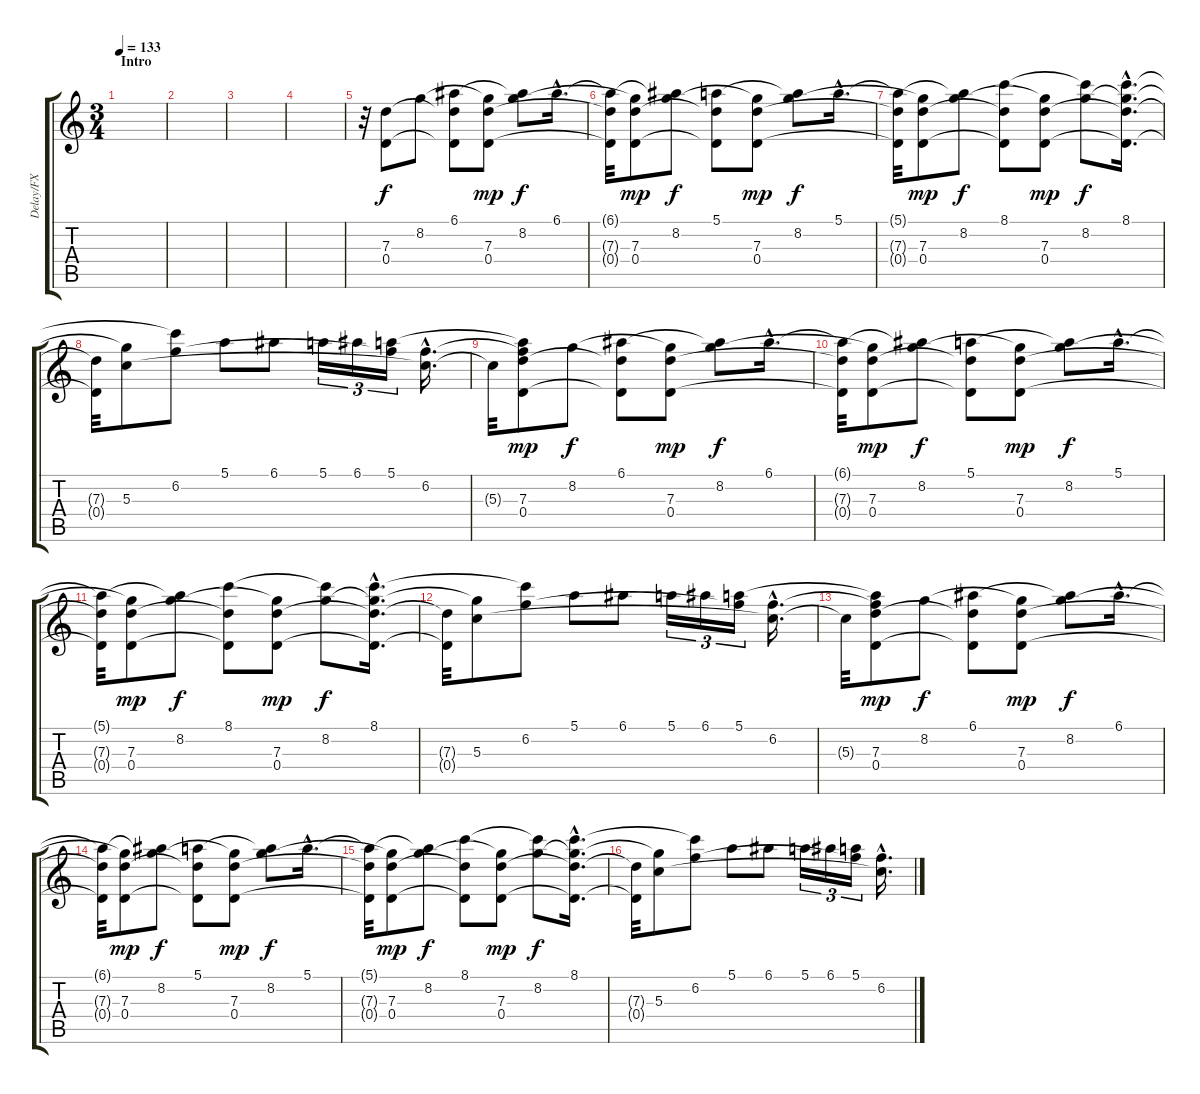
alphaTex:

\track ("Delay/FX" "Delay/FX") {instrument acousticguitarsteel}
\staff {score tabs}
\tuning (E4 B3 G3 D3 A2 E2) {hide}
\ts (3 4)
\section ("" "Intro")
\tempo 133
\clef g2
\ks c
|
|
|
|
r.32 (7.3 0.4).8 8.2.8{dy f} (6.1 7.3{t} 0.4{t}).8 (8.2{t} 7.3 0.4).8{dy mp} (6.1{t} 8.2).8{dy f} 6.1{hac}.16{d} |
(6.1{t} 7.3{t} 0.4{t}).32 (8.2{t} 7.3 0.4).8{dy mp} (6.1{t} 8.2).8{dy f} (5.1 7.3{t} 0.4{t}).8 (8.2{t} 7.3 0.4).8{dy mp} (5.1{t} 8.2).8{dy f} 5.1{hac}.16{d} |
(5.1{t} 7.3{t} 0.4{t}).32 (8.2{t} 7.3 0.4).8{dy mp} (5.1{t} 8.2).8{dy f} (8.1 7.3{t} 0.4{t}).8 (8.2{t} 7.3 0.4).8{dy mp} (8.1{t} 8.2).8{dy f} (8.1{hac} 8.2{hac t} 7.3{hac t} 0.4{hac t}).16{d} |
(7.3{t} 0.4{t}).32 (8.2{t} 5.3).8 (8.1{t} 6.2).8 5.1.8 6.1.8 5.1.16{tu (3 2)} 6.1.16{tu (3 2)} (5.1 6.2{t}).16{tu (3 2)} (6.2{hac} 5.3{hac t}).16{d} |
5.3{t}.32 (5.1{t} 6.2{t} 7.3 0.4).8{dy mp} 8.2.8{dy f} (6.1 7.3{t} 0.4{t}).8 (8.2{t} 7.3 0.4).8{dy mp} (6.1{t} 8.2).8{dy f} 6.1{hac}.16{d} |
(6.1{t} 7.3{t} 0.4{t}).32 (8.2{t} 7.3 0.4).8{dy mp} (6.1{t} 8.2).8{dy f} (5.1 7.3{t} 0.4{t}).8 (8.2{t} 7.3 0.4).8{dy mp} (5.1{t} 8.2).8{dy f} 5.1{hac}.16{d} |
(5.1{t} 7.3{t} 0.4{t}).32 (8.2{t} 7.3 0.4).8{dy mp} (5.1{t} 8.2).8{dy f} (8.1 7.3{t} 0.4{t}).8 (8.2{t} 7.3 0.4).8{dy mp} (8.1{t} 8.2).8{dy f} (8.1{hac} 8.2{hac t} 7.3{hac t} 0.4{hac t}).16{d} |
(7.3{t} 0.4{t}).32 (8.2{t} 5.3).8 (8.1{t} 6.2).8 5.1.8 6.1.8 5.1.16{tu (3 2)} 6.1.16{tu (3 2)} (5.1 6.2{t}).16{tu (3 2)} (6.2{hac} 5.3{hac t}).16{d} |
5.3{t}.32 (5.1{t} 6.2{t} 7.3 0.4).8{dy mp} 8.2.8{dy f} (6.1 7.3{t} 0.4{t}).8 (8.2{t} 7.3 0.4).8{dy mp} (6.1{t} 8.2).8{dy f} 6.1{hac}.16{d} |
(6.1{t} 7.3{t} 0.4{t}).32 (8.2{t} 7.3 0.4).8{dy mp} (6.1{t} 8.2).8{dy f} (5.1 7.3{t} 0.4{t}).8 (8.2{t} 7.3 0.4).8{dy mp} (5.1{t} 8.2).8{dy f} 5.1{hac}.16{d} |
(5.1{t} 7.3{t} 0.4{t}).32 (8.2{t} 7.3 0.4).8{dy mp} (5.1{t} 8.2).8{dy f} (8.1 7.3{t} 0.4{t}).8 (8.2{t} 7.3 0.4).8{dy mp} (8.1{t} 8.2).8{dy f} (8.1{hac} 8.2{hac t} 7.3{hac t} 0.4{hac t}).16{d} |
(7.3{t} 0.4{t}).32 (8.2{t} 5.3).8 (8.1{t} 6.2).8 5.1.8 6.1.8 5.1.16{tu (3 2)} 6.1.16{tu (3 2)} (5.1 6.2{t}).16{tu (3 2)} (6.2{hac} 5.3{hac t}).16{d}
